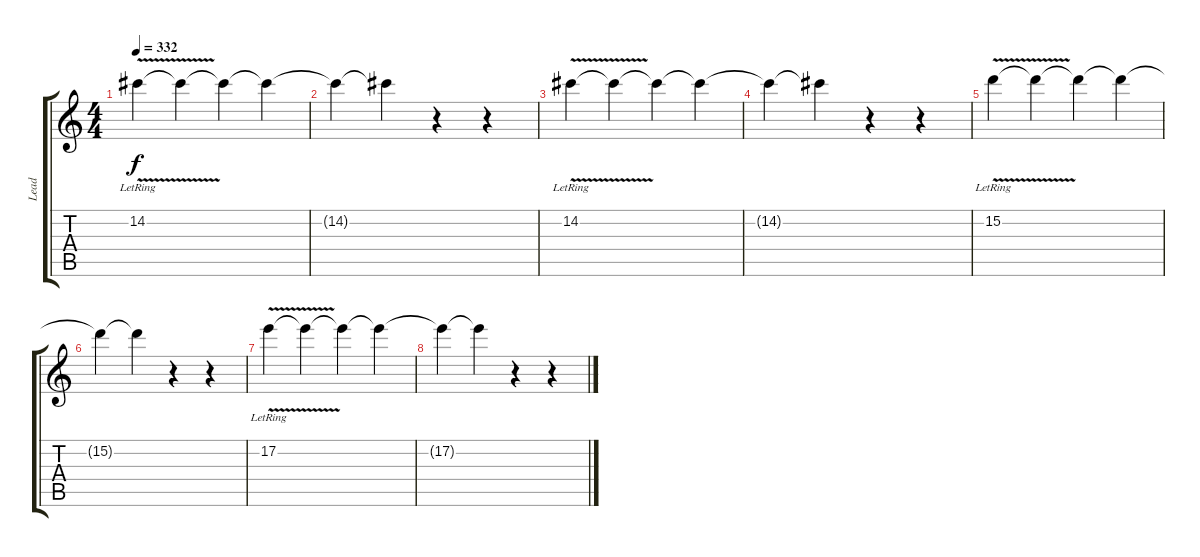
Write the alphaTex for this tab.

\track ("Lead" "Lead") {instrument distortionguitar}
\staff {score tabs}
\tuning (E4 B3 G3 D3 A2 E2) {hide}
\ts (4 4)
\tempo 332
\clef g2
\ks c
14.2{v lr}.4{dy f} 14.2{t}.4 14.2{t}.4 14.2{t}.4 |
14.2{t}.4 14.2{t}.4 r.4 r.4 |
14.2{v lr}.4 14.2{t}.4 14.2{t}.4 14.2{t}.4 |
14.2{t}.4 14.2{t}.4 r.4 r.4 |
15.2{v lr}.4 15.2{t}.4 15.2{t}.4 15.2{t}.4 |
15.2{t}.4 15.2{t}.4 r.4 r.4 |
17.2{v lr}.4 17.2{t}.4 17.2{t}.4 17.2{t}.4 |
17.2{t}.4 17.2{t}.4 r.4 r.4
